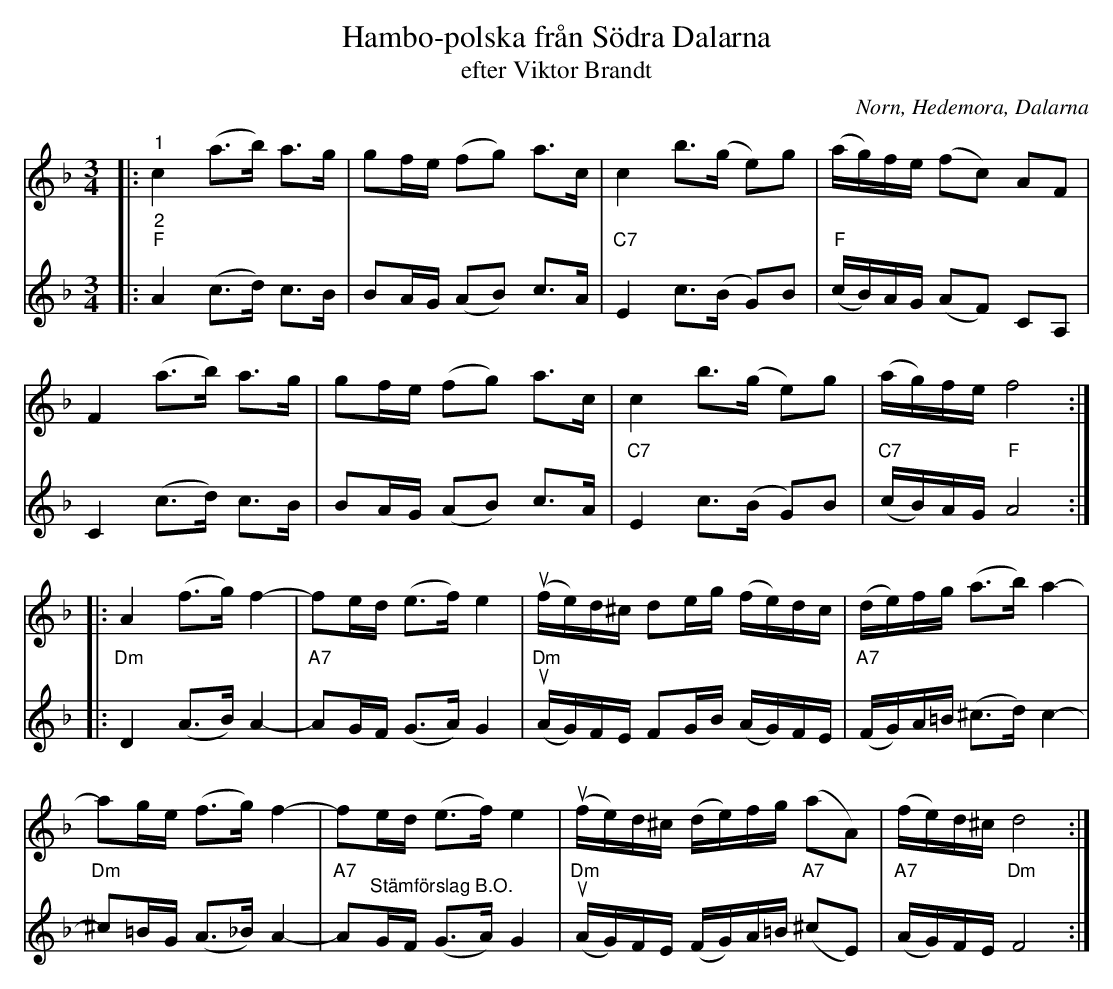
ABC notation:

X:1
T:Hambo-polska från Södra Dalarna
T:efter Viktor Brandt
O:Norn, Hedemora, Dalarna
L:1/8
M:3/4
K:F
V:1
|:"^1" c2 (a>b) a>g | gf/e/ (fg) a>c | c2 b>(g e)g | (a/g/)f/e/ (fc) AF |
F2 (a>b) a>g | gf/e/ (fg) a>c | c2 b>(g e)g | (a/g/)f/e/ f4 ::
A2 (f>g) f2- | fe/d/ (e>f) e2 | u (f/e/)d/^c/ de/g/ (f/e/)d/c/ | (d/e/)f/g/ (a>b) a2- |
ag/e/ (f>g) f2- | fe/d/ (e>f) e2 | u (f/e/)d/^c/ (d/e/)f/g/ (aA) | (f/e/)d/^c/ d4 :|
V:2
|:"^2""F" A2 (c>d) c>B | BA/G/ (AB) c>A |"C7" E2 c>(B G)B |"F" (c/B/)A/G/ (AF) CA, |
C2 (c>d) c>B | BA/G/ (AB) c>A |"C7" E2 c>(B G)B |"C7" (c/B/)A/G/"F" A4 ::
"Dm" D2 (A>B) A2- | "A7" AG/F/ (G>A) G2 |"Dm"u (A/G/)F/E/ FG/B/ (A/G/)F/E/ |"A7" (F/G/)A/=B/ (^c>d) c2- |
"Dm" ^c=B/G/ (A>_B) A2- |"A7" A"^Stämförslag B.O."G/F/ (G>A) G2 | "Dm"u (A/G/)F/E/ (F/G/)A/=B/"A7" (^cE) | "A7" (A/G/)F/E/ "Dm" F4 :|
